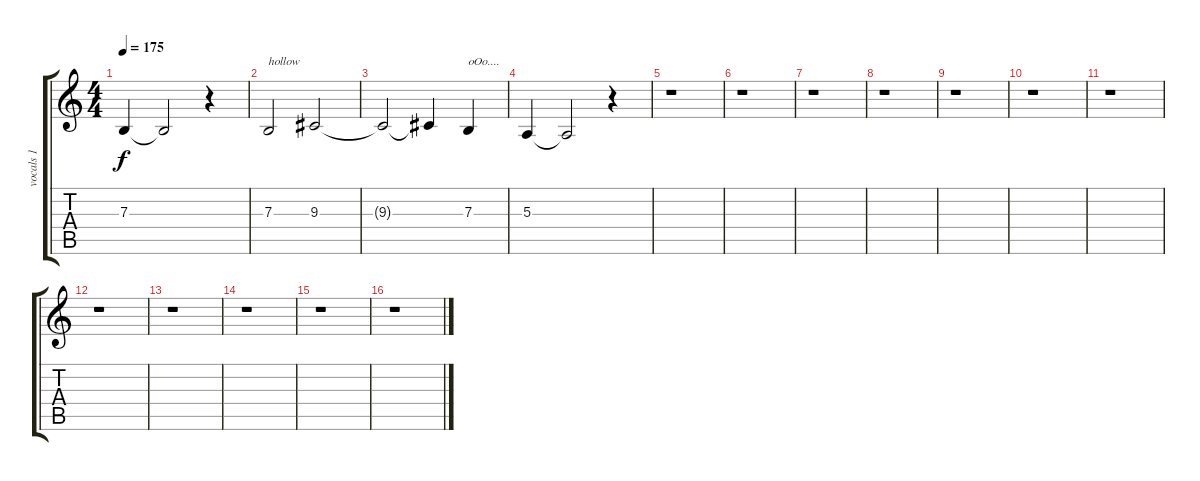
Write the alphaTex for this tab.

\track ("vocals 1" "vocals 1") {instrument lead2sawtooth}
\staff {score tabs}
\tuning (Db4 Ab3 E3 B2 Gb2 B1) {hide}
\ts (4 4)
\tempo 175
\clef g2
\ks c
7.3{t}.4{dy f} 7.3{t}.2 r.4 |
7.3.2{txt "hollow"} 9.3.2 |
9.3{t}.2 9.3{t}.4 7.3.4{txt "oOo...."} |
5.3.4 5.3{t}.2 r.4 |
r.1 |
r.1 |
r.1 |
r.1 |
r.1 |
r.1 |
r.1 |
r.1 |
r.1 |
r.1 |
r.1 |
r.1
